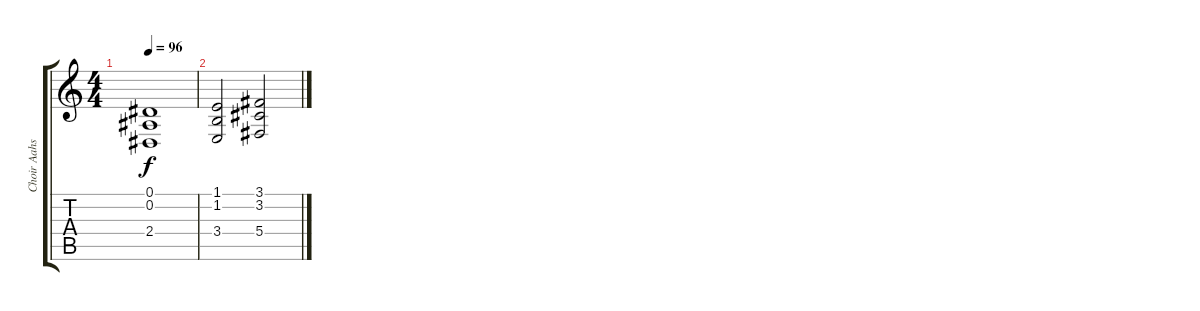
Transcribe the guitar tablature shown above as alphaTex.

\track ("Choir Aahs" "Choir Aahs") {instrument choiraahs}
\staff {score tabs}
\tuning (Eb4 Bb3 Gb3 Db3 Ab2 Eb2) {hide}
\ts (4 4)
\tempo 96
\clef g2
\ks c
(0.1 0.2 2.4).1{dy f} |
(1.1 1.2 3.4).2 (3.1 3.2 5.4).2
